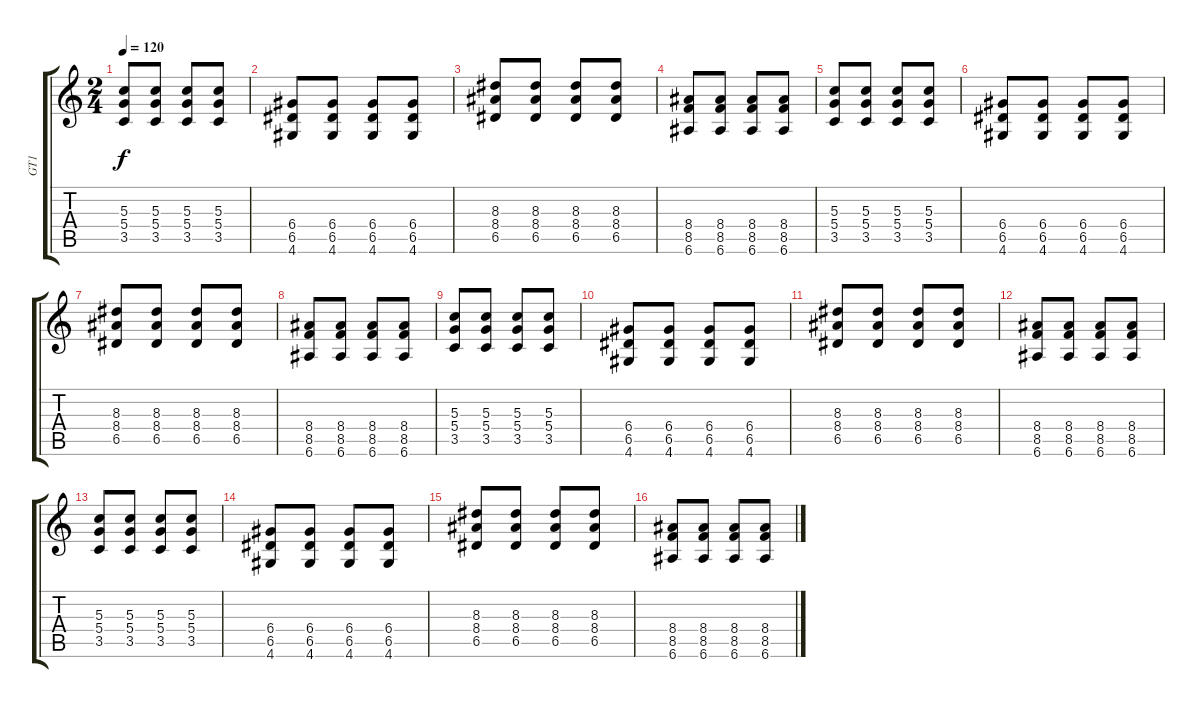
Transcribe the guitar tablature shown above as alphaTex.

\track ("GT1" "GT1") {instrument distortionguitar}
\staff {score tabs}
\tuning (E4 B3 G3 D3 A2 E2) {hide}
\ts (2 4)
\tempo 120
\clef g2
\ks c
(5.3 5.4 3.5).8{dy f} (5.3 5.4 3.5).8 (5.3 5.4 3.5).8 (5.3 5.4 3.5).8 |
(6.4 6.5 4.6).8 (6.4 6.5 4.6).8 (6.4 6.5 4.6).8 (6.4 6.5 4.6).8 |
(8.3 8.4 6.5).8 (8.3 8.4 6.5).8 (8.3 8.4 6.5).8 (8.3 8.4 6.5).8 |
(8.4 8.5 6.6).8 (8.4 8.5 6.6).8 (8.4 8.5 6.6).8 (8.4 8.5 6.6).8 |
(5.3 5.4 3.5).8 (5.3 5.4 3.5).8 (5.3 5.4 3.5).8 (5.3 5.4 3.5).8 |
(6.4 6.5 4.6).8 (6.4 6.5 4.6).8 (6.4 6.5 4.6).8 (6.4 6.5 4.6).8 |
(8.3 8.4 6.5).8 (8.3 8.4 6.5).8 (8.3 8.4 6.5).8 (8.3 8.4 6.5).8 |
(8.4 8.5 6.6).8 (8.4 8.5 6.6).8 (8.4 8.5 6.6).8 (8.4 8.5 6.6).8 |
(5.3 5.4 3.5).8 (5.3 5.4 3.5).8 (5.3 5.4 3.5).8 (5.3 5.4 3.5).8 |
(6.4 6.5 4.6).8 (6.4 6.5 4.6).8 (6.4 6.5 4.6).8 (6.4 6.5 4.6).8 |
(8.3 8.4 6.5).8 (8.3 8.4 6.5).8 (8.3 8.4 6.5).8 (8.3 8.4 6.5).8 |
(8.4 8.5 6.6).8 (8.4 8.5 6.6).8 (8.4 8.5 6.6).8 (8.4 8.5 6.6).8 |
(5.3 5.4 3.5).8 (5.3 5.4 3.5).8 (5.3 5.4 3.5).8 (5.3 5.4 3.5).8 |
(6.4 6.5 4.6).8 (6.4 6.5 4.6).8 (6.4 6.5 4.6).8 (6.4 6.5 4.6).8 |
(8.3 8.4 6.5).8 (8.3 8.4 6.5).8 (8.3 8.4 6.5).8 (8.3 8.4 6.5).8 |
(8.4 8.5 6.6).8 (8.4 8.5 6.6).8 (8.4 8.5 6.6).8 (8.4 8.5 6.6).8
